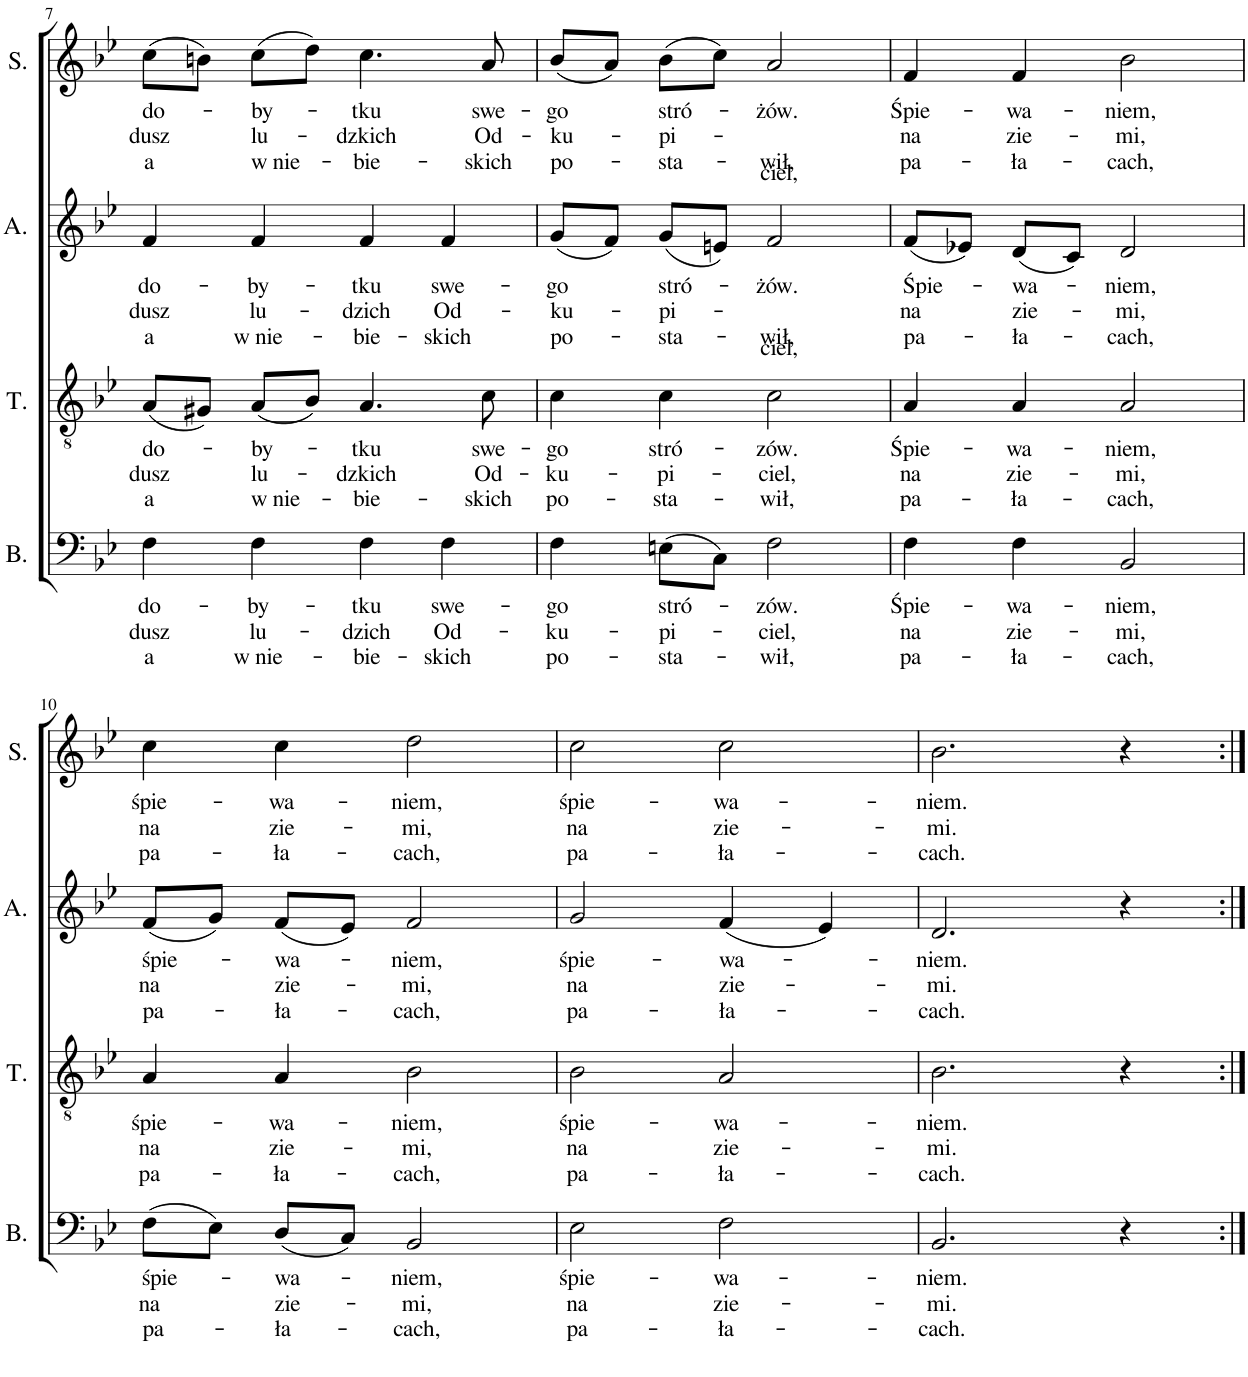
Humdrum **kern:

**kern	**text	**text	**text	**kern	**text	**text	**text	**kern	**text	**text	**text	**kern	**text	**text	**text
*part4	*part4	*part4	*part4	*part3	*part3	*part3	*part3	*part2	*part2	*part2	*part2	*part1	*part1	*part1	*part1
*staff4	*staff4	*staff4	*staff4	*staff3	*staff3	*staff3	*staff3	*staff2	*staff2	*staff2	*staff2	*staff1	*staff1	*staff1	*staff1
*I"B	*	*	*	*I"T	*	*	*	*I"A	*	*	*	*I"S	*	*	*
*I'B.	*	*	*	*I'T.	*	*	*	*I'A.	*	*	*	*I'S.	*	*	*
!!LO:PB:g=z
*clefF4	*	*	*	*clefGv2	*	*	*	*clefG2	*	*	*	*clefG2	*	*	*
*k[b-e-]	*	*	*	*k[b-e-]	*	*	*	*k[b-e-]	*	*	*	*k[b-e-]	*	*	*
*M4/4	*	*	*	*M4/4	*	*	*	*M4/4	*	*	*	*M4/4	*	*	*
=7	=7	=7	=7	=7	=7	=7	=7	=7	=7	=7	=7	=7	=7	=7	=7
!	!LO:LY:b	!LO:LY:b	!LO:LY:b	!	!LO:LY:b	!LO:LY:b	!LO:LY:b	!	!LO:LY:b	!LO:LY:b	!LO:LY:b	!	!LO:LY:b	!LO:LY:b	!LO:LY:b
4F\	do-	dusz	a	(8A/L	do-	dusz	a	4f/	do-	dusz	a	(8cc\L	do-	dusz	a
.	.	.	.	8G#X/J)	.	.	.	.	.	.	.	8bn\J)	.	.	.
!	!LO:LY:b	!LO:LY:b	!LO:LY:b	!	!LO:LY:b	!LO:LY:b	!LO:LY:b	!	!LO:LY:b	!LO:LY:b	!LO:LY:b	!	!LO:LY:b	!LO:LY:b	!LO:LY:b
4F\	-by-	lu-	w nie-	(8A/L	-by-	lu-	w nie-	4f/	-by-	lu-	w nie-	(8cc\L	-by-	lu-	w nie-
.	.	.	.	8B-/J)	.	.	.	.	.	.	.	8dd\J)	.	.	.
!	!LO:LY:b	!LO:LY:b	!LO:LY:b	!	!LO:LY:b	!LO:LY:b	!LO:LY:b	!	!LO:LY:b	!LO:LY:b	!LO:LY:b	!	!LO:LY:b	!LO:LY:b	!LO:LY:b
4F\	-tku	-dzich	-bie-	4.A/	-tku	-dzkich	-bie-	4f/	-tku	-dzich	-bie-	4.cc\	-tku	-dzkich	-bie-
!	!LO:LY:b	!LO:LY:b	!LO:LY:b	!	!	!	!	!	!LO:LY:b	!LO:LY:b	!LO:LY:b	!	!	!	!
4F\	swe-	Od-	-skich	.	.	.	.	4f/	swe-	Od-	-skich	.	.	.	.
!	!	!	!	!	!LO:LY:b	!LO:LY:b	!LO:LY:b	!	!	!	!	!	!LO:LY:b	!LO:LY:b	!LO:LY:b
.	.	.	.	8c\	swe-	Od-	-skich	.	.	.	.	8a/	swe-	Od-	-skich
=8	=8	=8	=8	=8	=8	=8	=8	=8	=8	=8	=8	=8	=8	=8	=8
!	!LO:LY:b	!LO:LY:b	!LO:LY:b	!	!LO:LY:b	!LO:LY:b	!LO:LY:b	!	!LO:LY:b	!LO:LY:b	!LO:LY:b	!	!LO:LY:b	!LO:LY:b	!LO:LY:b
4F\	-go	-ku-	po-	4c\	-go	-ku-	po-	(8g/L	-go	-ku-	po-	(8b-/L	-go	-ku-	po-
.	.	.	.	.	.	.	.	8f/J)	.	.	.	8a/J)	.	.	.
!	!LO:LY:b	!LO:LY:b	!LO:LY:b	!	!LO:LY:b	!LO:LY:b	!LO:LY:b	!	!LO:LY:b	!LO:LY:b	!LO:LY:b	!	!LO:LY:b	!LO:LY:b	!LO:LY:b
(8En\L	stró-	-pi-	-sta-	4c\	stró-	-pi-	-sta-	(8g/L	stró-	-pi-	-sta-	(8b-\L	stró-	-pi-	-sta-
8C\J)	.	.	.	.	.	.	.	8en/J)	.	.	.	8cc\J)	.	.	.
!	!LO:LY:b	!LO:LY:b	!LO:LY:b	!	!LO:LY:b	!LO:LY:b	!LO:LY:b	!	!LO:LY:b	!LO:LY:b	!LO:LY:b	!	!LO:LY:b	!LO:LY:b	!LO:LY:b
2F\	-zów.	-ciel,	-wił,	2c\	-zów.	-ciel,	-wił,	2f/	-żów.	-ciel,	-wił,	2a/	-żów.	-ciel,	-wił,
=9	=9	=9	=9	=9	=9	=9	=9	=9	=9	=9	=9	=9	=9	=9	=9
!	!LO:LY:b	!LO:LY:b	!LO:LY:b	!	!LO:LY:b	!LO:LY:b	!LO:LY:b	!	!LO:LY:b	!LO:LY:b	!LO:LY:b	!	!LO:LY:b	!LO:LY:b	!LO:LY:b
4F\	Śpie-	na	pa-	4A/	Śpie-	na	pa-	(8f/L	Śpie-	na	pa-	4f/	Śpie-	na	pa-
.	.	.	.	.	.	.	.	8e-X/J)	.	.	.	.	.	.	.
!	!LO:LY:b	!LO:LY:b	!LO:LY:b	!	!LO:LY:b	!LO:LY:b	!LO:LY:b	!	!LO:LY:b	!LO:LY:b	!LO:LY:b	!	!LO:LY:b	!LO:LY:b	!LO:LY:b
4F\	-wa-	zie-	-ła-	4A/	-wa-	zie-	-ła-	(8d/L	-wa-	zie-	-ła-	4f/	-wa-	zie-	-ła-
.	.	.	.	.	.	.	.	8c/J)	.	.	.	.	.	.	.
!	!LO:LY:b	!LO:LY:b	!LO:LY:b	!	!LO:LY:b	!LO:LY:b	!LO:LY:b	!	!LO:LY:b	!LO:LY:b	!LO:LY:b	!	!LO:LY:b	!LO:LY:b	!LO:LY:b
2BB-/	-niem,	-mi,	-cach,	2A/	-niem,	-mi,	-cach,	2d/	-niem,	-mi,	-cach,	2b-\	-niem,	-mi,	-cach,
!!LO:LB:g=z
=10	=10	=10	=10	=10	=10	=10	=10	=10	=10	=10	=10	=10	=10	=10	=10
!	!LO:LY:b	!LO:LY:b	!LO:LY:b	!	!LO:LY:b	!LO:LY:b	!LO:LY:b	!	!LO:LY:b	!LO:LY:b	!LO:LY:b	!	!LO:LY:b	!LO:LY:b	!LO:LY:b
(8F\L	śpie-	na	pa-	4A/	śpie-	na	pa-	(8f/L	śpie-	na	pa-	4cc\	śpie-	na	pa-
8E-\J)	.	.	.	.	.	.	.	8g/J)	.	.	.	.	.	.	.
!	!LO:LY:b	!LO:LY:b	!LO:LY:b	!	!LO:LY:b	!LO:LY:b	!LO:LY:b	!	!LO:LY:b	!LO:LY:b	!LO:LY:b	!	!LO:LY:b	!LO:LY:b	!LO:LY:b
(8D/L	-wa-	zie-	-ła-	4A/	-wa-	zie-	-ła-	(8f/L	-wa-	zie-	-ła-	4cc\	-wa-	zie-	-ła-
8C/J)	.	.	.	.	.	.	.	8e-/J)	.	.	.	.	.	.	.
!	!LO:LY:b	!LO:LY:b	!LO:LY:b	!	!LO:LY:b	!LO:LY:b	!LO:LY:b	!	!LO:LY:b	!LO:LY:b	!LO:LY:b	!	!LO:LY:b	!LO:LY:b	!LO:LY:b
2BB-/	-niem,	-mi,	-cach,	2B-\	-niem,	-mi,	-cach,	2f/	-niem,	-mi,	-cach,	2dd\	-niem,	-mi,	-cach,
=11	=11	=11	=11	=11	=11	=11	=11	=11	=11	=11	=11	=11	=11	=11	=11
!	!LO:LY:b	!LO:LY:b	!LO:LY:b	!	!LO:LY:b	!LO:LY:b	!LO:LY:b	!	!LO:LY:b	!LO:LY:b	!LO:LY:b	!	!LO:LY:b	!LO:LY:b	!LO:LY:b
2E-\	śpie-	na	pa-	2B-\	śpie-	na	pa-	2g/	śpie-	na	pa-	2cc\	śpie-	na	pa-
!	!LO:LY:b	!LO:LY:b	!LO:LY:b	!	!LO:LY:b	!LO:LY:b	!LO:LY:b	!	!LO:LY:b	!LO:LY:b	!LO:LY:b	!	!LO:LY:b	!LO:LY:b	!LO:LY:b
2F\	-wa-	zie-	-ła-	2A/	-wa-	zie-	-ła-	(4f/	-wa-	zie-	-ła-	2cc\	-wa-	zie-	-ła-
.	.	.	.	.	.	.	.	4e-/)	.	.	.	.	.	.	.
=12	=12	=12	=12	=12	=12	=12	=12	=12	=12	=12	=12	=12	=12	=12	=12
!	!LO:LY:b	!LO:LY:b	!LO:LY:b	!	!LO:LY:b	!LO:LY:b	!LO:LY:b	!	!LO:LY:b	!LO:LY:b	!LO:LY:b	!	!LO:LY:b	!LO:LY:b	!LO:LY:b
2.BB-/	-niem.	-mi.	-cach.	2.B-\	-niem.	-mi.	-cach.	2.d/	-niem.	-mi.	-cach.	2.b-\	-niem.	-mi.	-cach.
4r	.	.	.	4r	.	.	.	4r	.	.	.	4r	.	.	.
=:|!	=:|!	=:|!	=:|!	=:|!	=:|!	=:|!	=:|!	=:|!	=:|!	=:|!	=:|!	=:|!	=:|!	=:|!	=:|!
*-	*-	*-	*-	*-	*-	*-	*-	*-	*-	*-	*-	*-	*-	*-	*-
